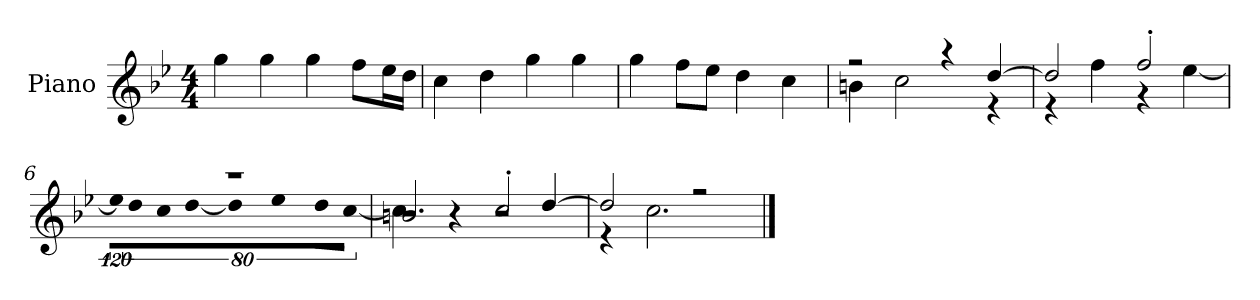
**kern
*part1
*staff1
*I"Piano
*I'P-no
*clefG2
*k[b-e-]
*M4/4
*MM90
=1
4gg\
4gg\
4gg\
8ff\L
16ee-\L
16dd\JJ
=2
4cc\
4dd\
4gg\
4gg\
=3
4gg\
8ff\L
8ee-\J
4dd\
4cc\
=4
*^
2r	4bn\
.	2cc\
4r	.
[4dd/	4r
=5	=5
2dd/]	4r
.	4ff\
2ff'/	4r
.	[4ee-\
=6	=6
!	!LO:N:vis=16
1r	1920%107ee-\KL]
!	!LO:N:vis=8
.	640%71dd\
!	!LO:N:vis=8
.	640%71cc\
!	!LO:N:vis=16
.	[1920%107dd\Jk
!	!LO:N:vis=4
.	1920%427dd\]
!	!LO:N:vis=4
.	1920%427ee-\
!	!LO:N:vis=8
.	640%71dd\L
!	!LO:N:vis=8
.	[640%71cc\J
!!LO:LB:g=z	!!
=7	=7
*	*^
2.bn/	4cc\]	2r
.	4r	.
.	2r	2cc'/
[4dd/	.	.
*	*v	*v
=8	=8
2dd/]	4r
.	2.cc\
2r	.
*v	*v
==
*-
